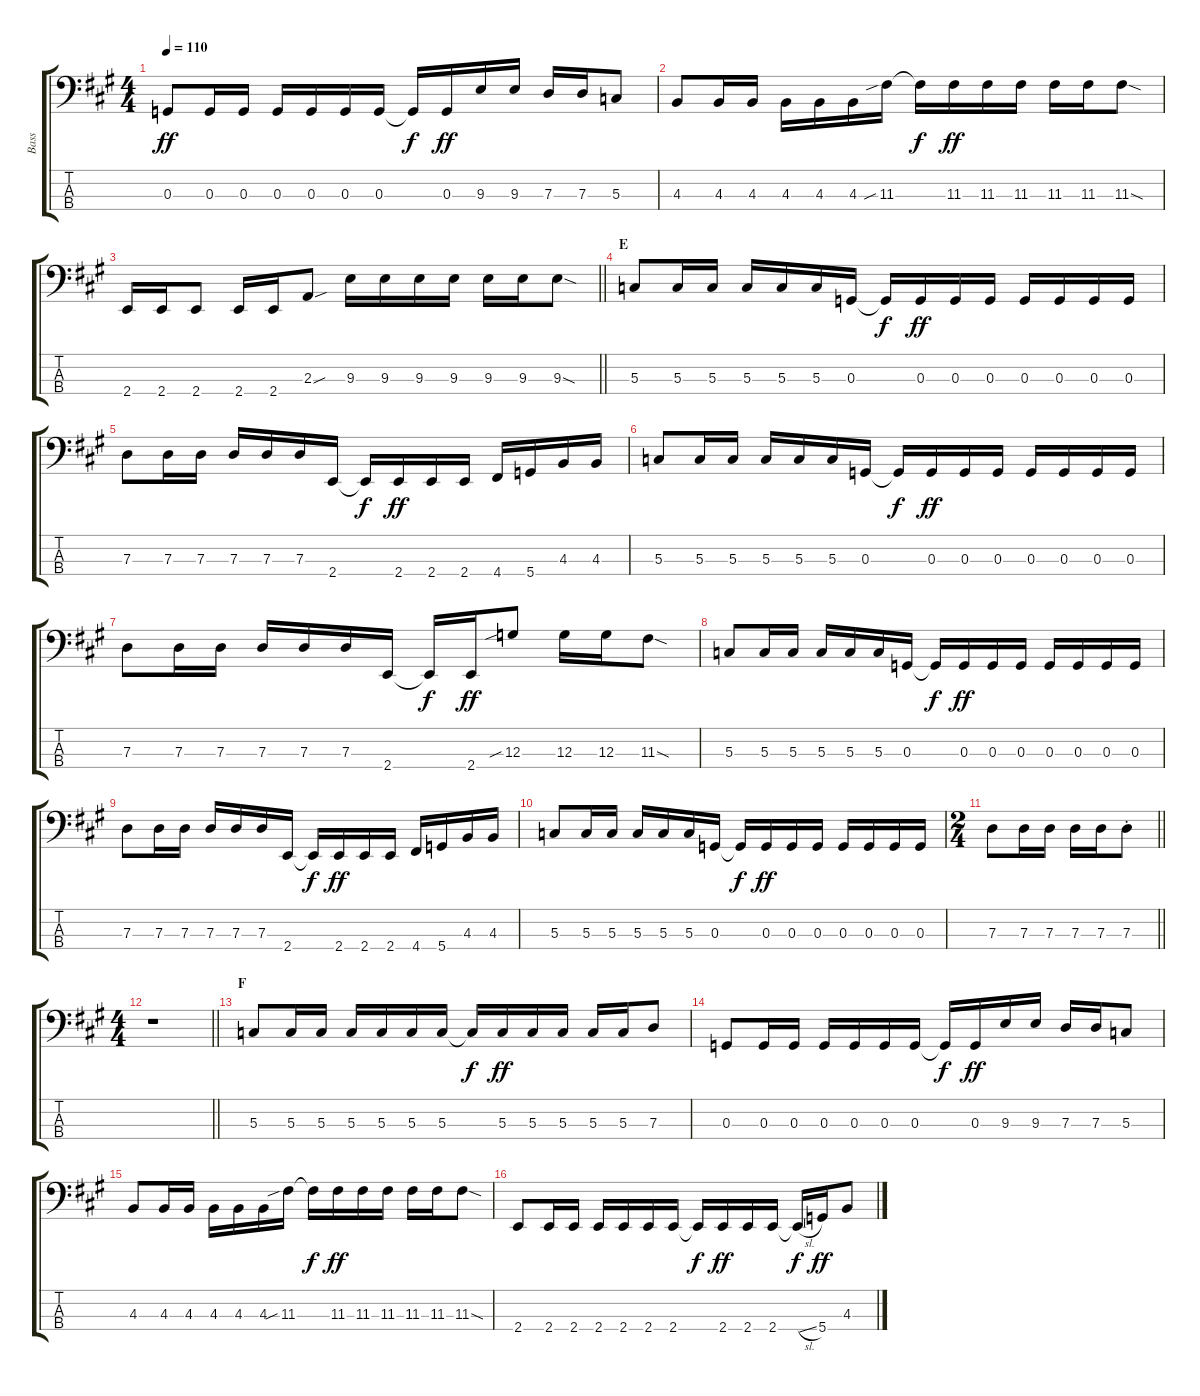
\track ("Bass" "Bass") {instrument electricbasspick}
\staff {score tabs}
\tuning (F2 C2 G1 D1) {hide}
\ts (4 4)
\tempo 110
\clef f4
\ks a
0.3.8{dy ff} 0.3.16 0.3.16 0.3.16 0.3.16 0.3.16 0.3.16 0.3{t}.16{dy f} 0.3.16{dy ff} 9.3.16 9.3.16 7.3.16 7.3.16 5.3.8 |
4.3.8 4.3.16 4.3.16 4.3.16 4.3.16 4.3.16 11.3{sib}.16 11.3{t}.16{dy f} 11.3.16{dy ff} 11.3.16 11.3.16 11.3.16 11.3.16 11.3{sod}.8 |
\barLineRight lightlight
2.4.16 2.4.16 2.4.8 2.4.16 2.4.16 2.3{sou}.8 9.3.16 9.3.16 9.3.16 9.3.16 9.3.16 9.3.16 9.3{sod}.8 |
\section ("" "E")
5.3.8 5.3.16 5.3.16 5.3.16 5.3.16 5.3.16 0.3.16 0.3{t}.16{dy f} 0.3.16{dy ff} 0.3.16 0.3.16 0.3.16 0.3.16 0.3.16 0.3.16 |
7.3.8 7.3.16 7.3.16 7.3.16 7.3.16 7.3.16 2.4.16 2.4{t}.16{dy f} 2.4.16{dy ff} 2.4.16 2.4.16 4.4.16 5.4.16 4.3.16 4.3.16 |
5.3.8 5.3.16 5.3.16 5.3.16 5.3.16 5.3.16 0.3.16 0.3{t}.16{dy f} 0.3.16{dy ff} 0.3.16 0.3.16 0.3.16 0.3.16 0.3.16 0.3.16 |
7.3.8 7.3.16 7.3.16 7.3.16 7.3.16 7.3.16 2.4.16 2.4{t}.16{dy f} 2.4.16{dy ff} 12.3{sib}.8 12.3.16 12.3.16 11.3{sod}.8 |
5.3.8 5.3.16 5.3.16 5.3.16 5.3.16 5.3.16 0.3.16 0.3{t}.16{dy f} 0.3.16{dy ff} 0.3.16 0.3.16 0.3.16 0.3.16 0.3.16 0.3.16 |
7.3.8 7.3.16 7.3.16 7.3.16 7.3.16 7.3.16 2.4.16 2.4{t}.16{dy f} 2.4.16{dy ff} 2.4.16 2.4.16 4.4.16 5.4.16 4.3.16 4.3.16 |
5.3.8 5.3.16 5.3.16 5.3.16 5.3.16 5.3.16 0.3.16 0.3{t}.16{dy f} 0.3.16{dy ff} 0.3.16 0.3.16 0.3.16 0.3.16 0.3.16 0.3.16 |
\ts (2 4)
\barLineRight lightlight
7.3.8 7.3.16 7.3.16 7.3.16 7.3.16 7.3{st}.8 |
\ts (4 4)
\barLineRight lightlight
r.1 |
\section ("" "F")
5.3.8 5.3.16 5.3.16 5.3.16 5.3.16 5.3.16 5.3.16 5.3{t}.16{dy f} 5.3.16{dy ff} 5.3.16 5.3.16 5.3.16 5.3.16 7.3.8 |
0.3.8 0.3.16 0.3.16 0.3.16 0.3.16 0.3.16 0.3.16 0.3{t}.16{dy f} 0.3.16{dy ff} 9.3.16 9.3.16 7.3.16 7.3.16 5.3.8 |
4.3.8 4.3.16 4.3.16 4.3.16 4.3.16 4.3.16 11.3{sib}.16 11.3{t}.16{dy f} 11.3.16{dy ff} 11.3.16 11.3.16 11.3.16 11.3.16 11.3{sod}.8 |
2.4.8 2.4.16 2.4.16 2.4.16 2.4.16 2.4.16 2.4.16 2.4{t}.16{dy f} 2.4.16{dy ff} 2.4.16 2.4.16 2.4{sl t}.16{dy f} 5.4.16{dy ff} 4.3.8
